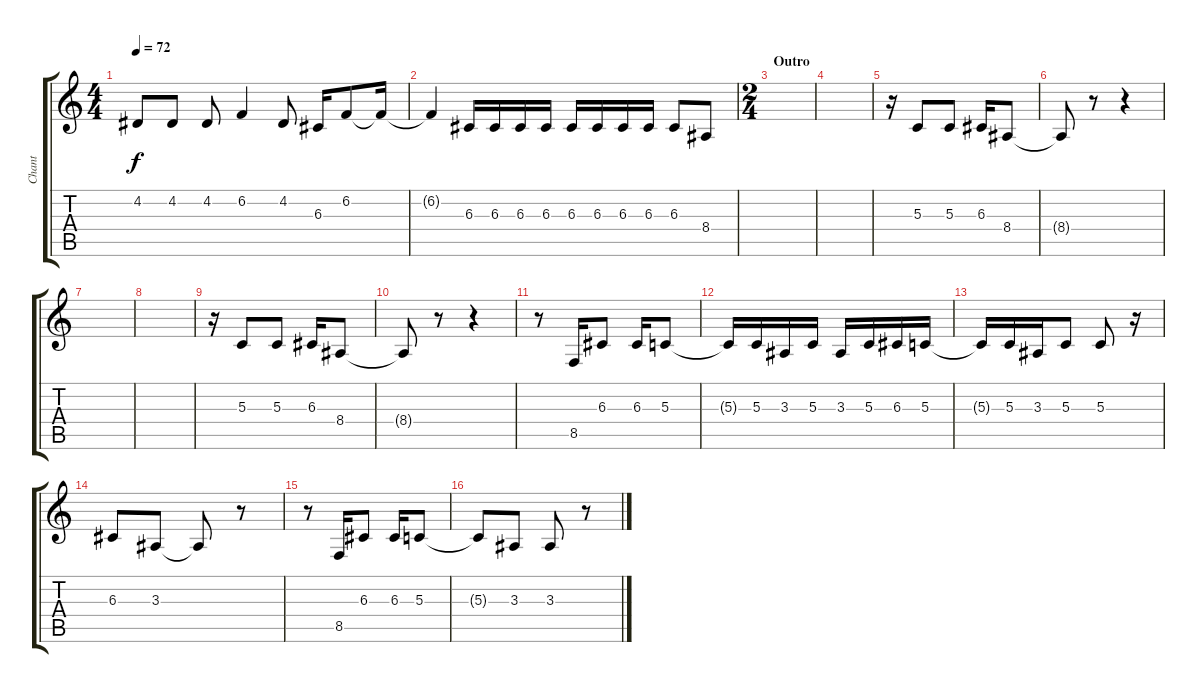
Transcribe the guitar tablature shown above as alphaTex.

\track ("Chant" "Chant") {instrument piccolo}
\staff {score tabs}
\tuning (E4 B3 G3 D3 A2 E2) {hide}
\ts (4 4)
\tempo 72
\clef g2
\ks c
4.2.8{dy f} 4.2.8 4.2.8 6.2.4 4.2.8 6.3.16 6.2.8 6.2{t}.16 |
6.2{t}.4 6.3.16 6.3.16 6.3.16 6.3.16 6.3.16 6.3.16 6.3.16 6.3.16 6.3.8 8.4.8 |
\ts (2 4)
\section ("" "Outro")
|
|
r.16 5.3.8 5.3.8 6.3.16 8.4.8 |
8.4{t}.8 r.8 r.4 |
|
|
r.16 5.3.8 5.3.8 6.3.16 8.4.8 |
8.4{t}.8 r.8 r.4 |
r.8 8.5.16 6.3.8 6.3.16 5.3.8 |
5.3{t}.16 5.3.16 3.3.16 5.3.16 3.3.16 5.3.16 6.3.16 5.3.16 |
5.3{t}.16 5.3.16 3.3.16 5.3.8 5.3.8 r.16 |
6.3.8 3.3.8 3.3{t}.8 r.8 |
r.8 8.5.16 6.3.8 6.3.16 5.3.8 |
5.3{t}.8 3.3.8 3.3.8 r.8
